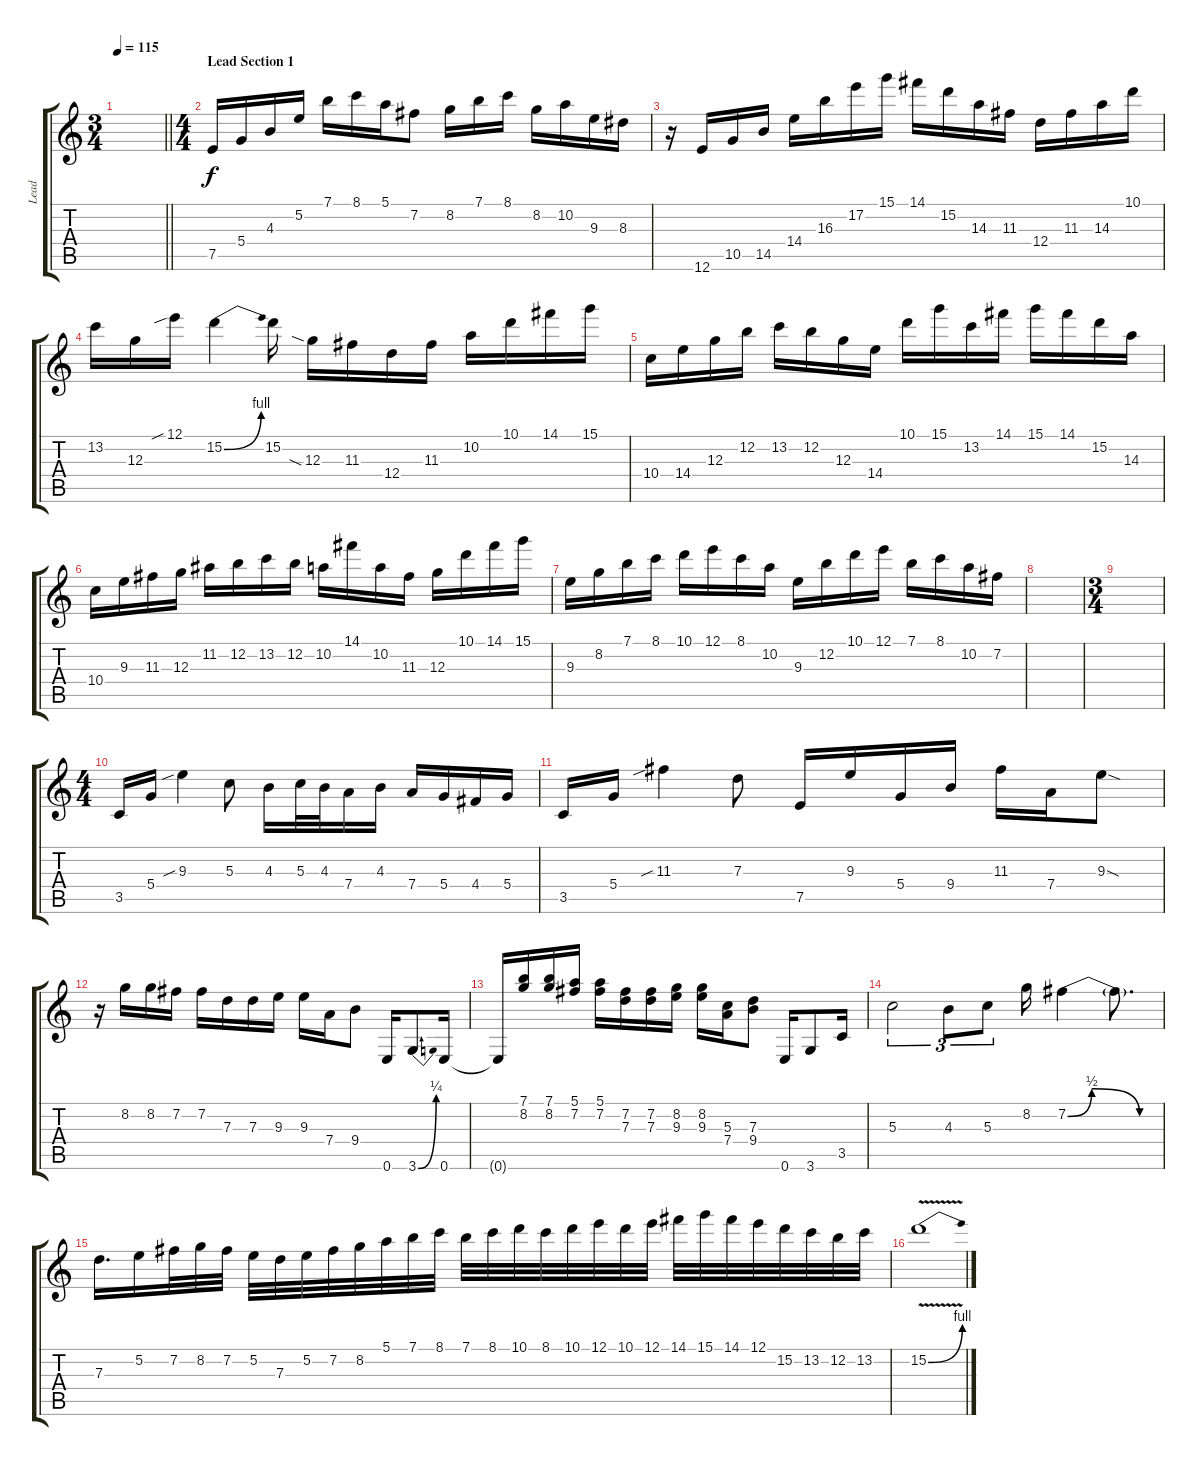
\track ("Lead" "Lead") {instrument distortionguitar}
\staff {score tabs}
\tuning (E4 B3 G3 D3 A2 E2) {hide}
\ts (3 4)
\tempo 115
\clef g2
\barLineRight lightlight
\ks c
|
\ts (4 4)
\section ("" "Lead Section 1")
7.5.16 5.4.16 4.3.16 5.2.16 7.1.16 8.1.16 5.1.16 7.2.8 8.2.16 7.1.16 8.1.16 8.2.16 10.2.16 9.3.16 8.3.16 |
r.16 12.6.16 10.5.16 14.5.16 14.4.16 16.3.16 17.2.16 15.1.16 14.1.16 15.2.16 14.3.16 11.3.16 12.4.16 11.3.16 14.3.16 10.1.16 |
13.2.16 12.3.16 12.1{sib}.16 15.2{be (bend 0 0 60 4)}.4 15.2.16 12.3{sia}.16 11.3.16 12.4.16 11.3.16 10.2.16 10.1.16 14.1.16 15.1.16 |
10.4.16 14.4.16 12.3.16 12.2.16 13.2.16 12.2.16 12.3.16 14.4.16 10.1.16 15.1.16 13.2.16 14.1.16 15.1.16 14.1.16 15.2.16 14.3.16 |
10.4.16 9.3.16 11.3.16 12.3.16 11.2.16 12.2.16 13.2.16 12.2.16 10.2.16 14.1.16 10.2.16 11.3.16 12.3.16 10.1.16 14.1.16 15.1.16 |
9.3.16 8.2.16 7.1.16 8.1.16 10.1.16 12.1.16 8.1.16 10.2.16 9.3.16 12.2.16 10.1.16 12.1.16 7.1.16 8.1.16 10.2.16 7.2.16 |
|
\ts (3 4)
|
\ts (4 4)
3.5.16 5.4.16 9.3{sib}.4 5.3.8 4.3.16 5.3.32 4.3.32 7.4.16 4.3.16 7.4.16 5.4.16 4.4.16 5.4.16 |
3.5.16 5.4.16 11.3{sib}.4 7.3.8 7.5.16 9.3.16 5.4.16 9.4.16 11.3.16 7.4.16 9.3{sod}.8 |
r.16 8.2.16 8.2.16 7.2.16 7.2.16 7.3.16 7.3.16 9.3.16 9.3.16 7.4.16 9.4.8 0.6.16 3.6{be (bend 0 0 60 1)}.8 0.6.16 |
0.6{t}.16 (7.1 8.2).16 (7.1 8.2).16 (5.1 7.2).16 (5.1 7.2).16 (7.2 7.3).16 (7.2 7.3).16 (8.2 9.3).16 (8.2 9.3).16 (5.3 7.4).16 (7.3 9.4).8 0.6.16 3.6.8 3.5.16 |
5.3.2{tu (3 2)} 4.3.8{tu (3 2)} 5.3.8{tu (3 2)} 8.2.16 7.2{be (custom 0 0 15 2 45 0 60 0)}.4 7.2{t}.8{d} |
7.3.16{d} 5.2.16 7.2.32 8.2.32 7.2.32 5.2.32 7.3.32 5.2.32 7.2.32 8.2.32 5.1.32 7.1.32 8.1.32 7.1.32 8.1.32 10.1.32 8.1.32 10.1.32 12.1.32 10.1.32 12.1.32 14.1.32 15.1.32 14.1.32 12.1.32 15.2.32 13.2.32 12.2.32 13.2.32 |
15.2{be (bend 0 0 60 4) v}.1
